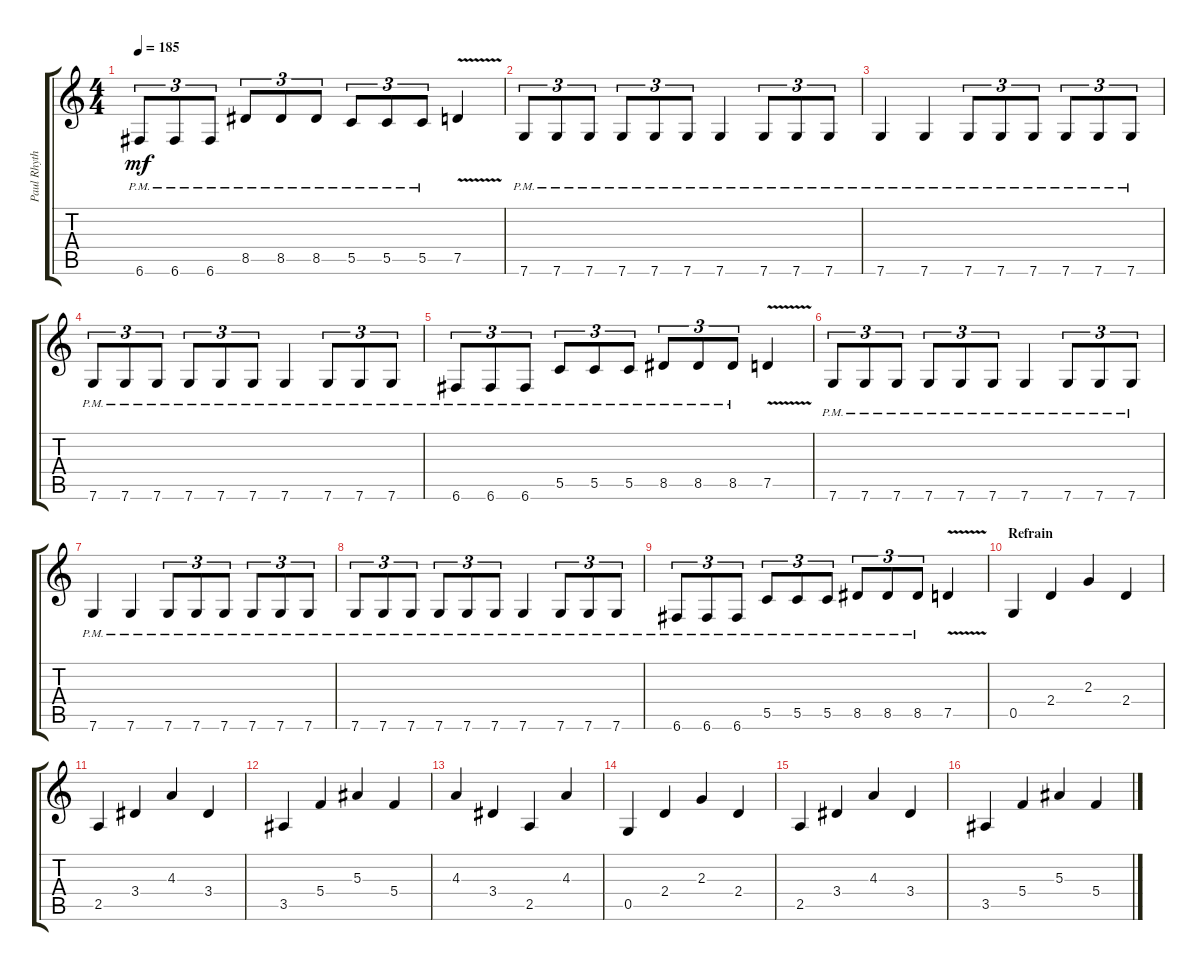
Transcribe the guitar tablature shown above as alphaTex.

\track ("Paul Rhythm" "Paul Rhyth") {instrument distortionguitar}
\staff {score tabs}
\tuning (D4 A3 F3 C3 G2 C2) {hide}
\ts (4 4)
\tempo 185
\clef g2
\ks c
6.6{pm}.8{tu (3 2) dy mf} 6.6{pm}.8{tu (3 2)} 6.6{pm}.8{tu (3 2)} 8.5{pm}.8{tu (3 2)} 8.5{pm}.8{tu (3 2)} 8.5{pm}.8{tu (3 2)} 5.5{pm}.8{tu (3 2)} 5.5{pm}.8{tu (3 2)} 5.5{pm}.8{tu (3 2)} 7.5{v}.4 |
7.6{pm}.8{tu (3 2)} 7.6{pm}.8{tu (3 2)} 7.6{pm}.8{tu (3 2)} 7.6{pm}.8{tu (3 2)} 7.6{pm}.8{tu (3 2)} 7.6{pm}.8{tu (3 2)} 7.6{pm}.4 7.6{pm}.8{tu (3 2)} 7.6{pm}.8{tu (3 2)} 7.6{pm}.8{tu (3 2)} |
7.6{pm}.4 7.6{pm}.4 7.6{pm}.8{tu (3 2)} 7.6{pm}.8{tu (3 2)} 7.6{pm}.8{tu (3 2)} 7.6{pm}.8{tu (3 2)} 7.6{pm}.8{tu (3 2)} 7.6{pm}.8{tu (3 2)} |
7.6{pm}.8{tu (3 2)} 7.6{pm}.8{tu (3 2)} 7.6{pm}.8{tu (3 2)} 7.6{pm}.8{tu (3 2)} 7.6{pm}.8{tu (3 2)} 7.6{pm}.8{tu (3 2)} 7.6{pm}.4 7.6{pm}.8{tu (3 2)} 7.6{pm}.8{tu (3 2)} 7.6{pm}.8{tu (3 2)} |
6.6{pm}.8{tu (3 2)} 6.6{pm}.8{tu (3 2)} 6.6{pm}.8{tu (3 2)} 5.5{pm}.8{tu (3 2)} 5.5{pm}.8{tu (3 2)} 5.5{pm}.8{tu (3 2)} 8.5{pm}.8{tu (3 2)} 8.5{pm}.8{tu (3 2)} 8.5{pm}.8{tu (3 2)} 7.5{v}.4 |
7.6{pm}.8{tu (3 2)} 7.6{pm}.8{tu (3 2)} 7.6{pm}.8{tu (3 2)} 7.6{pm}.8{tu (3 2)} 7.6{pm}.8{tu (3 2)} 7.6{pm}.8{tu (3 2)} 7.6{pm}.4 7.6{pm}.8{tu (3 2)} 7.6{pm}.8{tu (3 2)} 7.6{pm}.8{tu (3 2)} |
7.6{pm}.4 7.6{pm}.4 7.6{pm}.8{tu (3 2)} 7.6{pm}.8{tu (3 2)} 7.6{pm}.8{tu (3 2)} 7.6{pm}.8{tu (3 2)} 7.6{pm}.8{tu (3 2)} 7.6{pm}.8{tu (3 2)} |
7.6{pm}.8{tu (3 2)} 7.6{pm}.8{tu (3 2)} 7.6{pm}.8{tu (3 2)} 7.6{pm}.8{tu (3 2)} 7.6{pm}.8{tu (3 2)} 7.6{pm}.8{tu (3 2)} 7.6{pm}.4 7.6{pm}.8{tu (3 2)} 7.6{pm}.8{tu (3 2)} 7.6{pm}.8{tu (3 2)} |
6.6{pm}.8{tu (3 2)} 6.6{pm}.8{tu (3 2)} 6.6{pm}.8{tu (3 2)} 5.5{pm}.8{tu (3 2)} 5.5{pm}.8{tu (3 2)} 5.5{pm}.8{tu (3 2)} 8.5{pm}.8{tu (3 2)} 8.5{pm}.8{tu (3 2)} 8.5{pm}.8{tu (3 2)} 7.5{v}.4 |
\section ("" "Refrain")
0.5.4 2.4.4 2.3.4 2.4.4 |
2.5.4 3.4.4 4.3.4 3.4.4 |
3.5.4 5.4.4 5.3.4 5.4.4 |
4.3.4 3.4.4 2.5.4 4.3.4 |
0.5.4 2.4.4 2.3.4 2.4.4 |
2.5.4 3.4.4 4.3.4 3.4.4 |
3.5.4 5.4.4 5.3.4 5.4.4
